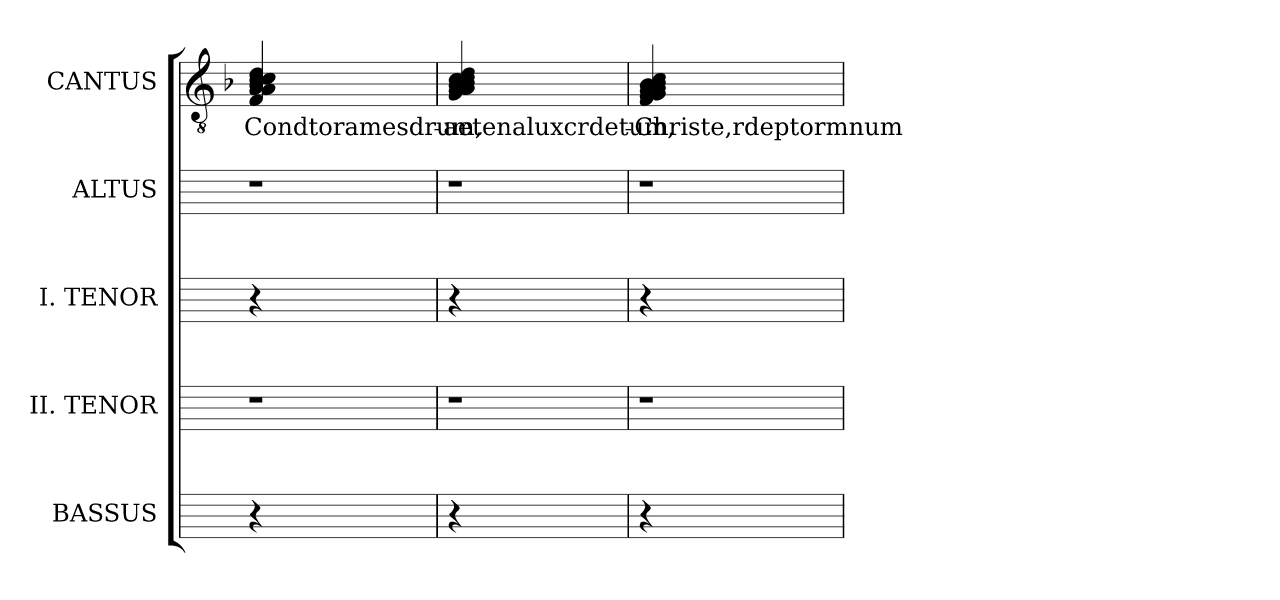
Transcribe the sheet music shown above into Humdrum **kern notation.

**kern	**kern	**kern	**kern	**kern	**text
*part5	*part4	*part3	*part2	*part1	*part1
*staff5	*staff4	*staff3	*staff2	*staff1	*staff1
*I"BASSUS	*I"II. TENOR	*I"I. TENOR	*I"ALTUS	*I"CANTUS	*
!!LO:PB:g=z
*stria5	*stria5	*stria5	*stria5	*stria5	*
*	*	*	*	*clefGv2	*
*k[]	*k[]	*k[]	*k[]	*k[b-]	*
*C:	*C:	*C:	*C:	*F:	*
=1	=1	=1	=1	=1	=1
!	!	!	!	!	!LO:LY:b:cj
4r	1r	4r	1r	4d/ 4c/ 4c/ 4B-/ 4A/ 4A/ 4F/ 4c/	Condtoramesdrum,-
2.ryy	.	2.ryy	.	2.ryy	.
=2	=2	=2	=2	=2	=2
!	!	!	!	!	!LO:LY:b:cj
4r	1r	4r	1r	4d/ 4c/ 4c/ 4B-/ 4B-/ 4A/ 4G/ 4A/	-aetenaluxcrdetum,-
2.ryy	.	2.ryy	.	2.ryy	.
!!LO:LB:g=z
=3	=3	=3	=3	=3	=3
!	!	!	!	!	!LO:LY:b:cj
4r	1r	4r	1r	4c/ 4B-/ 4B-/ 4A/ 4A/ 4G/ 4G/ 4F/	-Christe,rdeptormnum-
2.ryy	.	2.ryy	.	2.ryy	.
=	=	=	=	=	=
*-	*-	*-	*-	*-	*-
